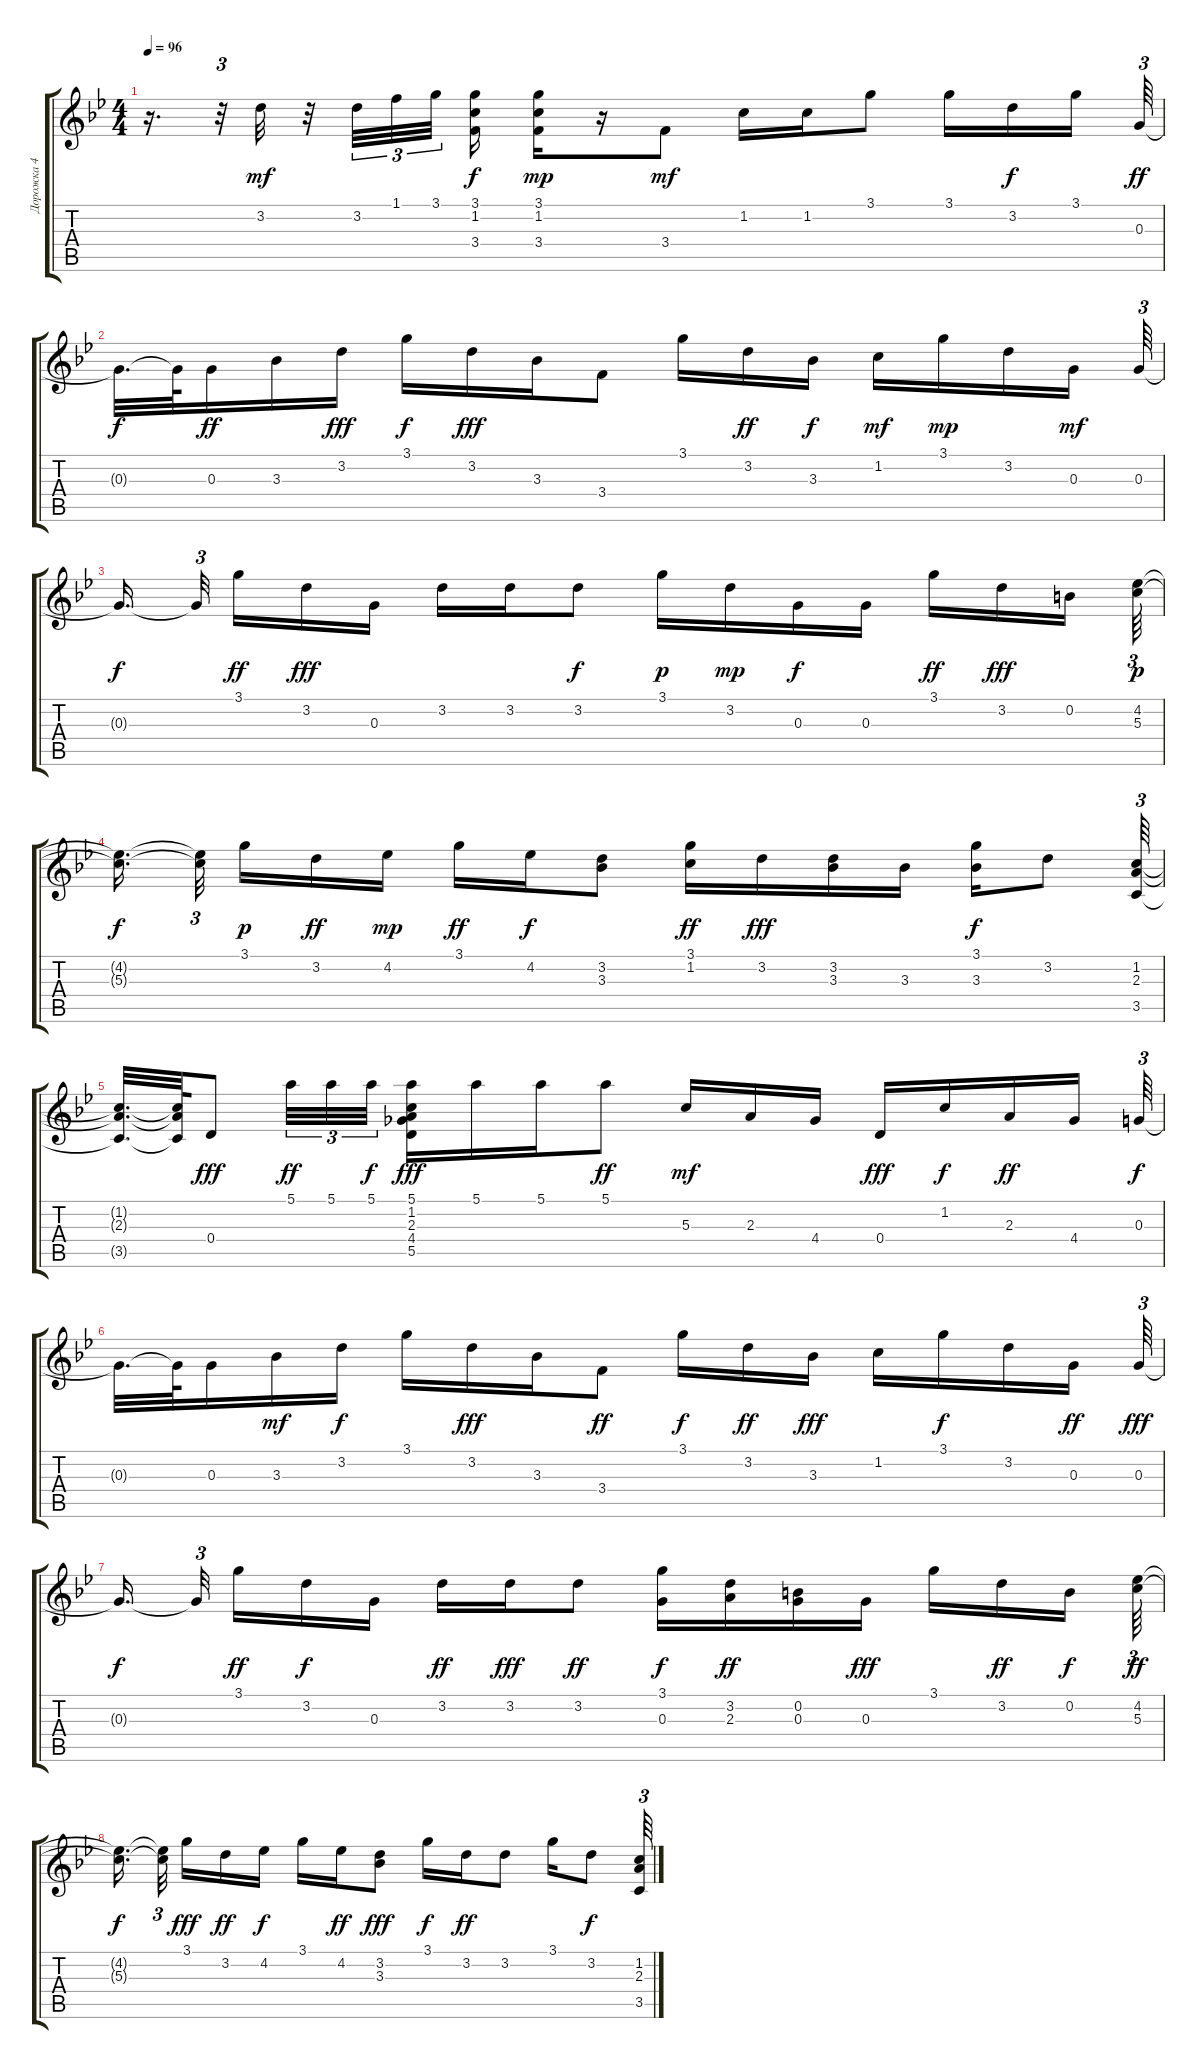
\track ("Дорожка 4" "Дорожка 4") {instrument electricguitarjazz}
\staff {score tabs}
\tuning (E4 B3 G3 D3 A2 E2) {hide}
\ts (4 4)
\tempo 96
\clef g2
\ks bb
r.16{d dy mf} r.32{tu (3 2)} 3.2.32 r.32 3.2.32{tu (3 2)} 1.1.32{tu (3 2)} 3.1.32{tu (3 2) beam splitsecondary} (3.1 1.2 3.4).16{dy f} (3.1 1.2 3.4).16{dy mp} r.16 3.4.8{dy mf} 1.2.16 1.2.16 3.1.8 3.1.16 3.2.16{dy f} 3.1.16{beam splitsecondary} 0.3.64{tu (3 2) dy ff} |
0.3{t}.32{d dy f} 0.3{t}.64 0.3.16{dy ff} 3.3.16 3.2.16{dy fff} 3.1.16{dy f} 3.2.16{dy fff} 3.3.16 3.4.8 3.1.16 3.2.16{dy ff} 3.3.16{dy f} 1.2.16{dy mf} 3.1.16{dy mp} 3.2.16 0.3.16{dy mf} 0.3.64{tu (3 2)} |
0.3{t}.16{d dy f beam splitsecondary} 0.3{t}.32{tu (3 2) beam splitsecondary} 3.1.16{dy ff} 3.2.16{dy fff} 0.3.16 3.2.16 3.2.16 3.2.8{dy f} 3.1.16{dy p} 3.2.16{dy mp} 0.3.16{dy f} 0.3.16 3.1.16{dy ff} 3.2.16{dy fff} 0.2.16{beam splitsecondary} (4.2 5.3).64{tu (3 2) dy p} |
(4.2{t} 5.3{t}).16{d dy f beam splitsecondary} (4.2{t} 5.3{t}).32{tu (3 2) beam splitsecondary} 3.1.16{dy p} 3.2.16{dy ff} 4.2.16{dy mp} 3.1.16{dy ff} 4.2.16{dy f} (3.2 3.3).8 (3.1 1.2).16{dy ff} 3.2.16{dy fff} (3.2 3.3).16 3.3.16 (3.1 3.3).16{dy f} 3.2.8 (1.2 2.3 3.5).64{tu (3 2)} |
(1.2{t} 2.3{t} 3.5{t}).32{d} (1.2{t} 2.3{t} 3.5{t}).64 0.4.8{dy fff} 5.1.32{tu (3 2) dy ff} 5.1.32{tu (3 2)} 5.1.32{tu (3 2) dy f} (5.1 1.2 2.3 4.4 5.5).16{dy fff} 5.1.16 5.1.16 5.1.8{dy ff} 5.3.16{dy mf} 2.3.16 4.4.16 0.4.16{dy fff} 1.2.16{dy f} 2.3.16{dy ff} 4.4.16 0.3.64{tu (3 2) dy f} |
0.3{t}.32{d} 0.3{t}.64 0.3.16 3.3.16{dy mf} 3.2.16{dy f} 3.1.16 3.2.16{dy fff} 3.3.16 3.4.8{dy ff} 3.1.16{dy f} 3.2.16{dy ff} 3.3.16{dy fff} 1.2.16 3.1.16{dy f} 3.2.16 0.3.16{dy ff} 0.3.64{tu (3 2) dy fff} |
0.3{t}.16{d dy f beam splitsecondary} 0.3{t}.32{tu (3 2) beam splitsecondary} 3.1.16{dy ff} 3.2.16{dy f} 0.3.16 3.2.16{dy ff} 3.2.16{dy fff} 3.2.8{dy ff} (3.1 0.3).16{dy f} (3.2 2.3).16{dy ff} (0.2 0.3).16 0.3.16{dy fff} 3.1.16 3.2.16{dy ff} 0.2.16{dy f beam splitsecondary} (4.2 5.3).64{tu (3 2) dy ff} |
(4.2{t} 5.3{t}).16{d dy f beam splitsecondary} (4.2{t} 5.3{t}).32{tu (3 2) beam splitsecondary} 3.1.16{dy fff} 3.2.16{dy ff} 4.2.16{dy f} 3.1.16 4.2.16{dy ff} (3.2 3.3).8{dy fff} 3.1.16{dy f} 3.2.16{dy ff} 3.2.8 3.1.16 3.2.8{dy f} (1.2 2.3 3.5).64{tu (3 2)}
